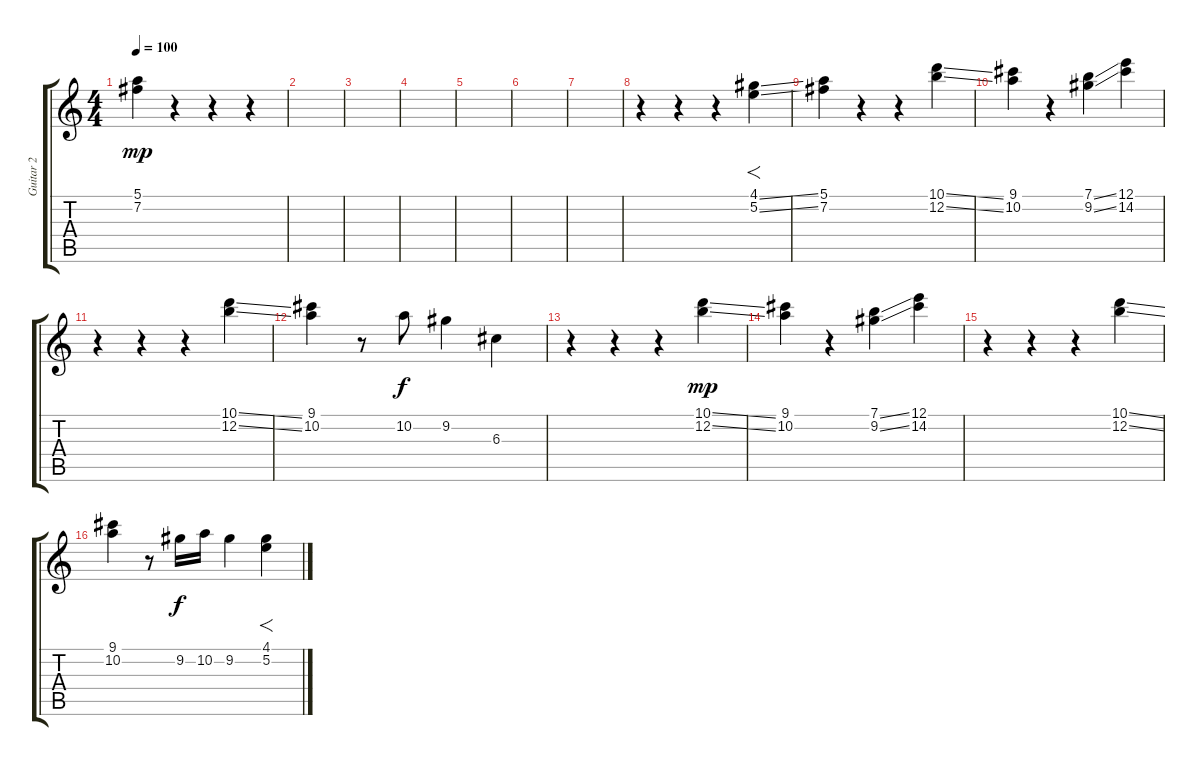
\track ("Guitar 2" "Guitar 2") {instrument distortionguitar}
\staff {score tabs}
\tuning (E4 B3 G3 D3 A2 E2) {hide}
\ts (4 4)
\tempo 100
\clef g2
\ks c
(5.1 7.2).4{dy mp} r.4 r.4 r.4 |
|
|
|
|
|
|
r.4 r.4 r.4 (4.1{ss} 5.2{ss}).4{f} |
(5.1 7.2).4 r.4 r.4 (10.1{ss} 12.2{ss}).4 |
(9.1 10.2).4 r.4 (7.1{ss} 9.2{ss}).4 (12.1 14.2).4 |
r.4 r.4 r.4 (10.1{ss} 12.2{ss}).4 |
(9.1 10.2).4 r.8 10.2.8{dy f} 9.2.4 6.3.4 |
r.4 r.4 r.4 (10.1{ss} 12.2{ss}).4{dy mp} |
(9.1 10.2).4 r.4 (7.1{ss} 9.2{ss}).4 (12.1 14.2).4 |
r.4 r.4 r.4 (10.1{ss} 12.2{ss}).4 |
(9.1 10.2).4 r.8 9.2.16{dy f} 10.2.16 9.2.4 (4.1{ss} 5.2{ss}).4{f}
